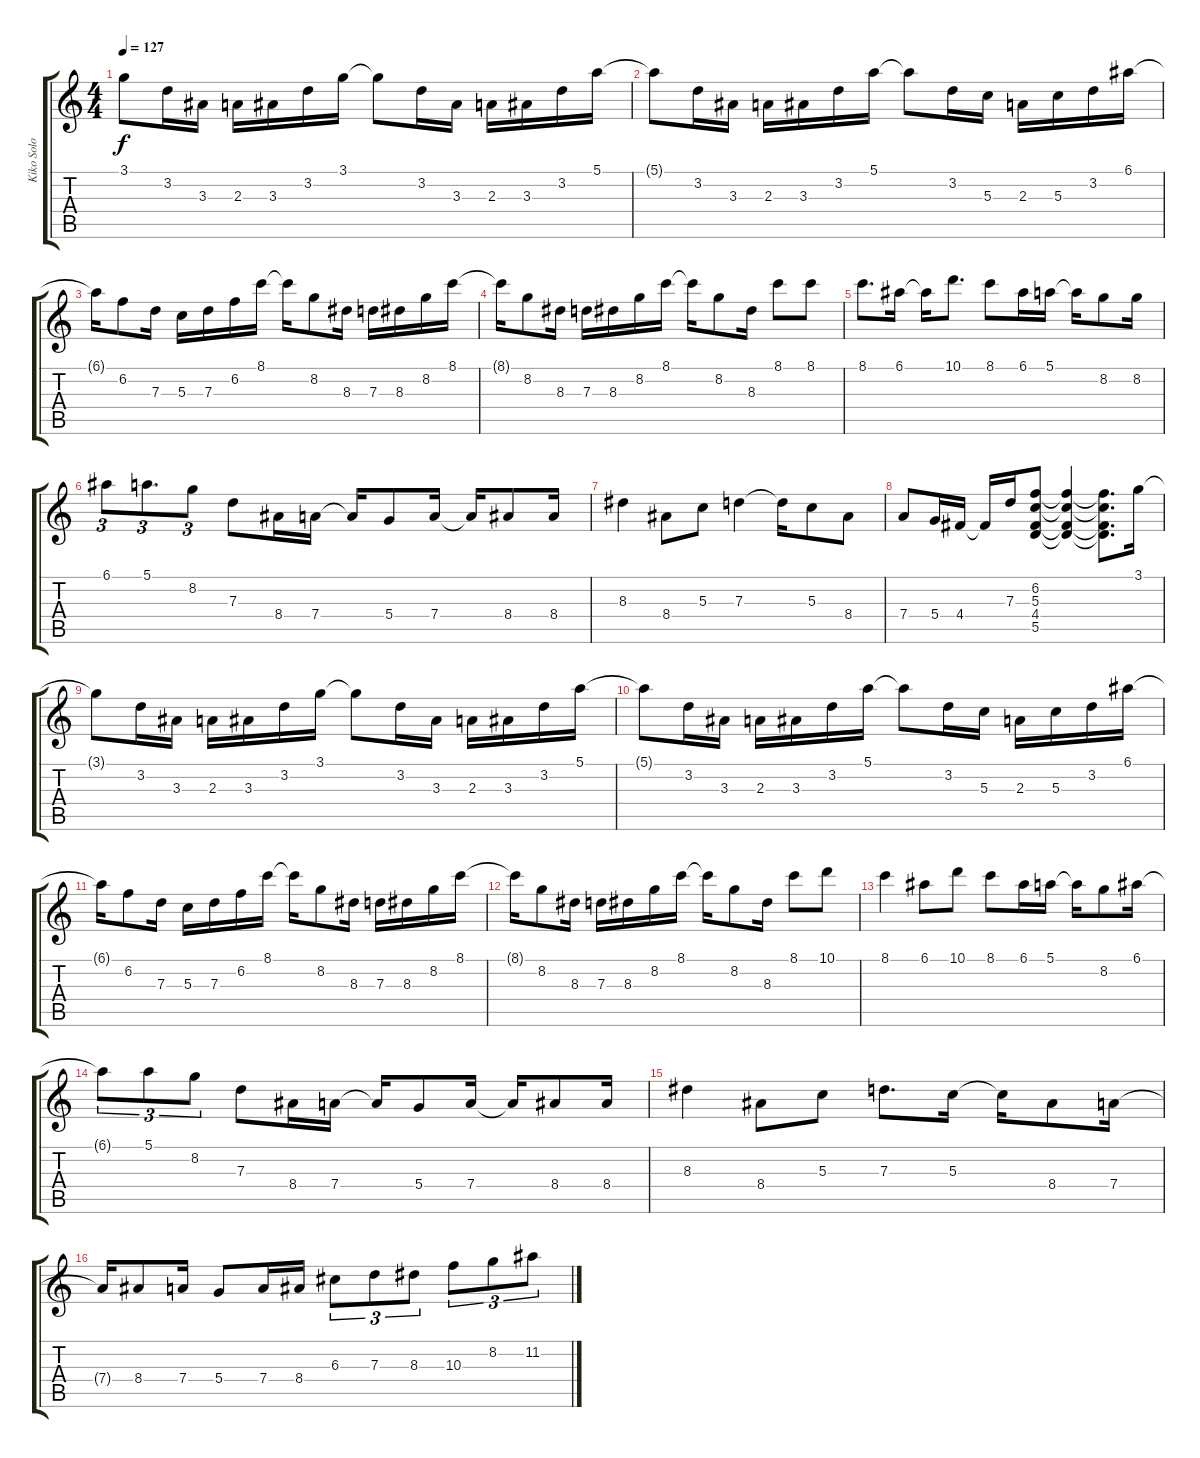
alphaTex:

\track ("Kiko Solo" "Kiko Solo") {instrument acousticguitarnylon}
\staff {score tabs}
\tuning (E4 B3 G3 D3 A2 E2) {hide}
\ts (4 4)
\tempo 127
\clef g2
\ks c
3.1.8{dy f} 3.2.16 3.3.16 2.3.16 3.3.16 3.2.16 3.1.16 3.1{t}.8 3.2.16 3.3.16 2.3.16 3.3.16 3.2.16 5.1.16 |
5.1{t}.8 3.2.16 3.3.16 2.3.16 3.3.16 3.2.16 5.1.16 5.1{t}.8 3.2.16 5.3.16 2.3.16 5.3.16 3.2.16 6.1.16 |
6.1{t}.16 6.2.8 7.3.16 5.3.16 7.3.16 6.2.16 8.1.16 8.1{t}.16 8.2.8 8.3.16 7.3.16 8.3.16 8.2.16 8.1.16 |
8.1{t}.16 8.2.8 8.3.16 7.3.16 8.3.16 8.2.16 8.1.16 8.1{t}.16 8.2.8 8.3.16 8.1.8 8.1.8 |
8.1.8{d} 6.1.16 6.1{t}.16 10.1.8{d} 8.1.8 6.1.16 5.1.16 5.1{t}.16 8.2.8 8.2.16 |
6.1.8{tu (3 2)} 5.1.8{d tu (3 2)} 8.2.8{tu (3 2)} 7.3.8 8.4.16 7.4.16 7.4{t}.16 5.4.8 7.4.16 7.4{t}.16 8.4.8 8.4.16 |
8.3.4 8.4.8 5.3.8 7.3.4 7.3{t}.16 5.3.8 8.4.8 |
7.4.8 5.4.16 4.4.16 4.4{t}.16 7.3.16 (6.2 5.3 4.4 5.5).8 (6.2{t} 5.3{t} 4.4{t} 5.5{t}).4 (6.2{t} 5.3{t} 4.4{t} 5.5{t}).8{d} 3.1.16 |
3.1{t}.8 3.2.16 3.3.16 2.3.16 3.3.16 3.2.16 3.1.16 3.1{t}.8 3.2.16 3.3.16 2.3.16 3.3.16 3.2.16 5.1.16 |
5.1{t}.8 3.2.16 3.3.16 2.3.16 3.3.16 3.2.16 5.1.16 5.1{t}.8 3.2.16 5.3.16 2.3.16 5.3.16 3.2.16 6.1.16 |
6.1{t}.16 6.2.8 7.3.16 5.3.16 7.3.16 6.2.16 8.1.16 8.1{t}.16 8.2.8 8.3.16 7.3.16 8.3.16 8.2.16 8.1.16 |
8.1{t}.16 8.2.8 8.3.16 7.3.16 8.3.16 8.2.16 8.1.16 8.1{t}.16 8.2.8 8.3.16 8.1.8 10.1.8 |
8.1.4 6.1.8 10.1.8 8.1.8 6.1.16 5.1.16 5.1{t}.16 8.2.8 6.1.16 |
6.1{t}.8{tu (3 2)} 5.1.8{tu (3 2)} 8.2.8{tu (3 2)} 7.3.8 8.4.16 7.4.16 7.4{t}.16 5.4.8 7.4.16 7.4{t}.16 8.4.8 8.4.16 |
8.3.4 8.4.8 5.3.8 7.3.8{d} 5.3.16 5.3{t}.16 8.4.8 7.4.16 |
7.4{t}.16 8.4.8 7.4.16 5.4.8 7.4.16 8.4.16 6.3.8{tu (3 2)} 7.3.8{tu (3 2)} 8.3.8{tu (3 2)} 10.3.8{tu (3 2)} 8.2.8{tu (3 2)} 11.2.8{tu (3 2)}
